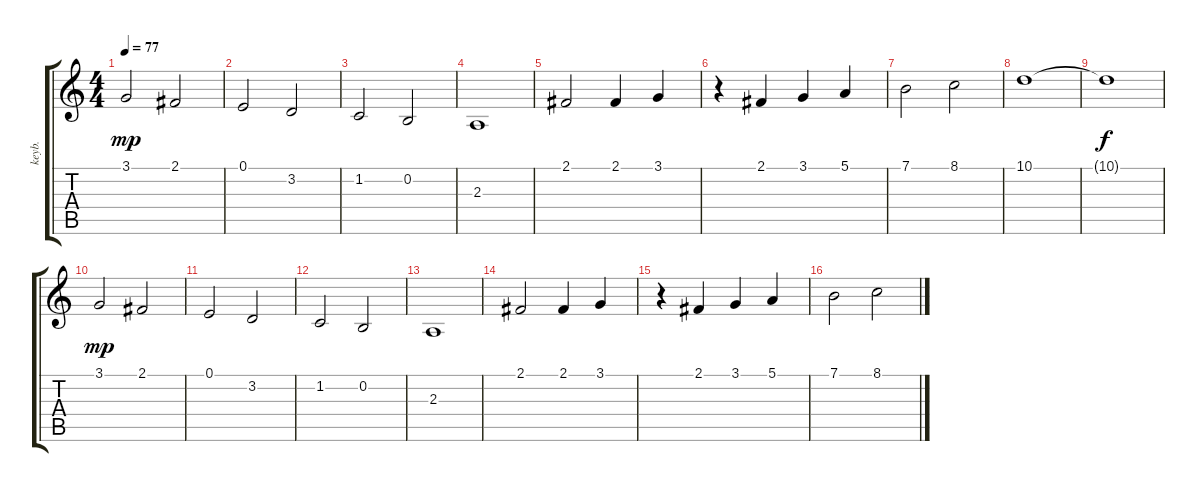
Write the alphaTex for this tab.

\track ("keyb." "keyb.") {instrument stringensemble1}
\staff {score tabs}
\tuning (E4 B3 G3 D3 A2 E2) {hide}
\ts (4 4)
\tempo 77
\clef g2
\ks c
3.1.2{dy mp} 2.1.2 |
0.1.2 3.2.2 |
1.2.2 0.2.2 |
2.3.1 |
2.1.2 2.1.4 3.1.4 |
r.4 2.1.4 3.1.4 5.1.4 |
7.1.2 8.1.2 |
10.1.1 |
10.1{t}.1{dy f} |
3.1.2{dy mp} 2.1.2 |
0.1.2 3.2.2 |
1.2.2 0.2.2 |
2.3.1 |
2.1.2 2.1.4 3.1.4 |
r.4 2.1.4 3.1.4 5.1.4 |
7.1.2 8.1.2
